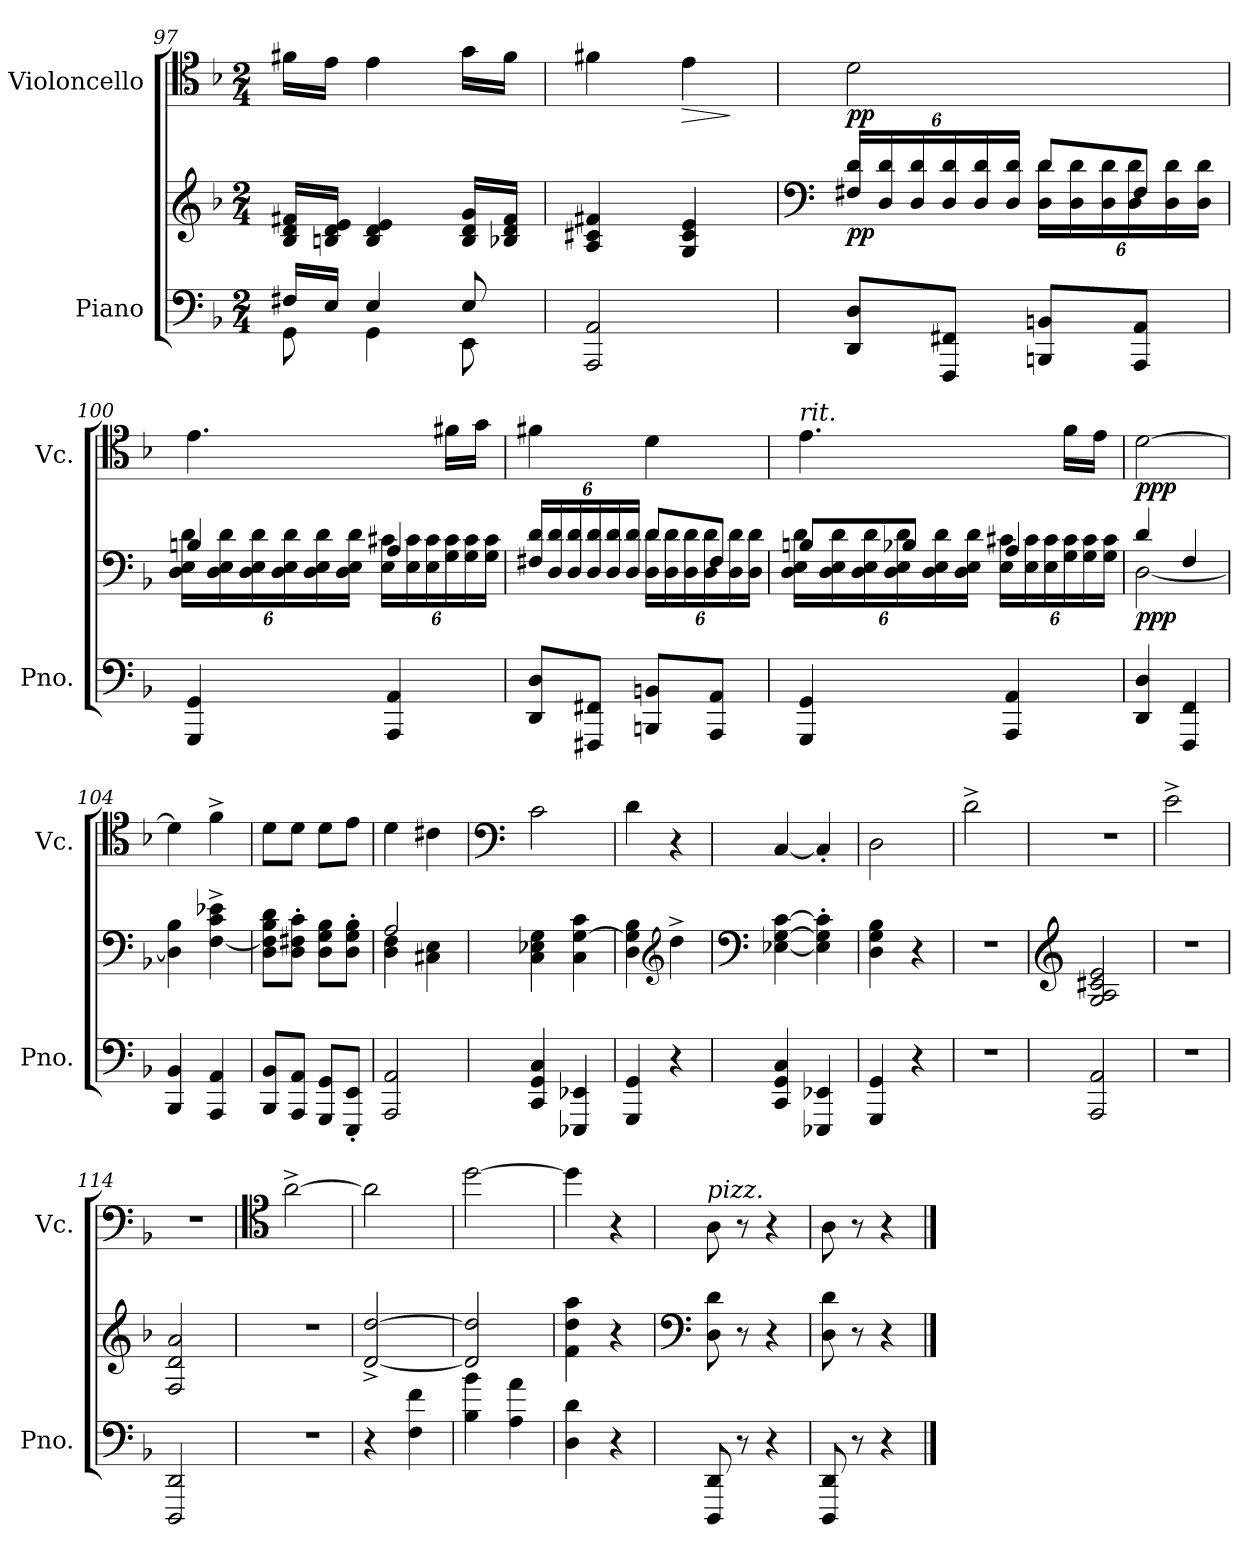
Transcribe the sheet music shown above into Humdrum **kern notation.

**kern	**kern	**dynam	**kern	**dynam
*part2	*part2	*part2	*part1	*part1
*staff3	*staff2	*staff2/3	*staff1	*staff1
*I"Piano	*	*	*I"Violoncello	*
*I'Pno.	*	*	*I'Vc.	*
!!LO:LB:g=z
*clefF4	*clefG2	*	*clefC4	*
*k[b-]	*k[b-]	*	*k[b-]	*
*M2/4	*M2/4	*	*M2/4	*
=97	=97	=97	=97	=97
*^	*	*	*	*
16F#X/LL	8GG\	16B-/ 16d/ 16f#X/LL	.	16f#X\LL	.
16E/JJ	.	16Bn/ 16d/ 16e/JJ	.	16e\JJ	.
4E/	4GG\	4B/ 4d/ 4e/	.	4e\	.
8E/	8EE\	16B/ 16d/ 16g/LL	.	16g\LL	.
.	.	16B-X/ 16d/ 16f#/JJ	.	16f#\JJ	.
*v	*v	*	*	*	*
=98	=98	=98	=98	=98
2AAA/ 2AA/	4A/ 4c#X/ 4f#X/	.	4f#X\	.
!	!	!	!	!LO:HP:b
.	4G/ 4c#/ 4e/	.	4e\	>
.	.	.	.	]
=99	=99	=99	=99	=99
*	*clefF4	*	*	*
*	*Xbrackettup	*	*	*
*	*^	*	*	*
!	!	!	!LO:DY:b	!	!LO:DY:b
8DD/ 8D/L	24F#X/ 24d/LL	4ryy	pp	2d\	pp
.	24D/ 24d/	.	.	.	.
.	24D/ 24d/	.	.	.	.
8FFF/ 8FF#X/J	24D/ 24d/	.	.	.	.
.	24D/ 24d/	.	.	.	.
.	24D/ 24d/JJ	.	.	.	.
8BBBn/ 8BBn/L	8d/L	24D\ 24d\LL	.	.	.
.	.	24D\ 24d\	.	.	.
.	.	24D\ 24d\	.	.	.
8AAA/ 8AA/J	8F#/J	24D\ 24d\	.	.	.
.	.	24D\ 24d\	.	.	.
.	.	24D\ 24d\JJ	.	.	.
!!LO:PB:g=z
=100	=100	=100	=100	=100	=100
4GGG/ 4GG/	4Bn/	24D\ 24E\ 24d\LL	.	4.e\	.
.	.	24D\ 24E\ 24d\	.	.	.
.	.	24D\ 24E\ 24d\	.	.	.
.	.	24D\ 24E\ 24d\	.	.	.
.	.	24D\ 24E\ 24d\	.	.	.
.	.	24D\ 24E\ 24d\JJ	.	.	.
4AAA/ 4AA/	4A/	24E\ 24c#X\LL	.	.	.
.	.	24E\ 24c#\	.	.	.
.	.	24E\ 24c#\	.	.	.
.	.	24G\ 24c#\	.	16f#X\LL	.
.	.	24G\ 24c#\	.	.	.
.	.	.	.	16g\JJ	.
.	.	24G\ 24c#\JJ	.	.	.
=101	=101	=101	=101	=101	=101
8DD/ 8D/L	24F#X/ 24d/LL	4ryy	.	4f#X\	.
.	24D/ 24d/	.	.	.	.
.	24D/ 24d/	.	.	.	.
8FFF#X/ 8FF#X/J	24D/ 24d/	.	.	.	.
.	24D/ 24d/	.	.	.	.
.	24D/ 24d/JJ	.	.	.	.
8BBBn/ 8BBn/L	8d/L	24D\ 24d\LL	.	4d\	.
.	.	24D\ 24d\	.	.	.
.	.	24D\ 24d\	.	.	.
8AAA/ 8AA/J	8F#/J	24D\ 24d\	.	.	.
.	.	24D\ 24d\	.	.	.
.	.	24D\ 24d\JJ	.	.	.
!!LO:LB:g=z
=102	=102	=102	=102	=102	=102
*	*	*	*	*MM56	*
!	!	!	!	!LO:TX:a:i:t=rit.	!
4GGG/ 4GG/	8Bn/L	24D\ 24E\ 24d\LL	.	4.e\	.
.	.	24D\ 24E\ 24d\	.	.	.
.	.	24D\ 24E\ 24d\	.	.	.
.	8B-X/J	24D\ 24E\ 24d\	.	.	.
.	.	24D\ 24E\ 24d\	.	.	.
.	.	24D\ 24E\ 24d\JJ	.	.	.
4AAA/ 4AA/	4A/	24E\ 24c#X\LL	.	.	.
.	.	24E\ 24c#\	.	.	.
.	.	24E\ 24c#\	.	.	.
*	*	*	*	*MM46	*
.	.	24G\ 24c#\	.	16f\LL	.
.	.	24G\ 24c#\	.	.	.
*	*	*	*	*MM44	*
.	.	.	.	16e\JJ	.
.	.	24G\ 24c#\JJ	.	.	.
=103	=103	=103	=103	=103	=103
!	!	!	!LO:DY:b	!	!LO:DY:b
4DD/ 4D/	4d/	[2D\	ppp	[2d\	ppp
4FFF/ 4FF/	4F/	.	.	.	.
*	*v	*v	*	*	*
=104	=104	=104	=104	=104
4BBB-/ 4BB-/	4D\] 4B-\	.	4d\]	.
4AAA/ 4AA/	[4F\^ 4c\^ 4e-X\^	.	4f^\	.
=105	=105	=105	=105	=105
8BBB-/ 8BB-/L	8D\ 8F\] 8B-\ 8d\L	.	8d\L	.
8AAA/ 8AA/J	8D\' 8F#X\' 8c\'J	.	8d\J	.
8GGG/ 8GG/L	8D\ 8G\ 8B-\L	.	8d\L	.
8EEE/' 8EE/'J	8D\' 8G\' 8B-\'J	.	8e\J	.
=106	=106	=106	=106	=106
*	*^	*	*	*
2AAA/ 2AA/	2A/	4D\ 4F\	.	4d\	.
.	.	4C#X\ 4E\	.	4c#X\	.
*	*v	*v	*	*	*
!!LO:LB:g=z
=107	=107	=107	=107	=107
*	*	*	*clefF4	*
4CC/ 4GG/ 4C/	4C\ 4E-X\ 4G\	.	2c\	.
4EEE-X/ 4EE-X/	4C\ [4G\ 4c\	.	.	.
=108	=108	=108	=108	=108
4GGG/ 4GG/	4D\ 4G\] 4B-\	.	4d\	.
*	*clefG2	*	*	*
4r	4dd^\	.	4r	.
=109	=109	=109	=109	=109
*	*clefF4	*	*	*
4CC/ 4GG/ 4C/	[4E-X\ [4G\ [4c\	.	[4C/	.
4EEE-X/ 4EE-X/	4E-\]' 4G\]' 4c\]'	.	4C'/]	.
=110	=110	=110	=110	=110
4GGG/ 4GG/	4D\ 4G\ 4B-\	.	2D\	.
4r	4r	.	.	.
=111	=111	=111	=111	=111
2r	2r	.	2d^\	.
=112	=112	=112	=112	=112
*	*clefG2	*	*	*
2AAA/ 2AA/	2G/ 2A/ 2c#X/ 2e/	.	2r	.
=113	=113	=113	=113	=113
2r	2r	.	2e^\	.
=114	=114	=114	=114	=114
2DDD/ 2DD/	2F/ 2d/ 2a/	.	2r	.
=115	=115	=115	=115	=115
*	*	*	*clefC4	*
2r	2r	.	[2a^\	.
=116	=116	=116	=116	=116
4r	[2d/^ [2dd/^	.	2a\]	.
4F\ 4f\	.	.	.	.
=117	=117	=117	=117	=117
4B-\ 4b-\	2d/] 2dd/]	.	[2dd\	.
4A\ 4a\	.	.	.	.
!!LO:LB:g=z
=118	=118	=118	=118	=118
4D\ 4d\	4f\ 4dd\ 4aa\	.	4dd\]	.
4r	4r	.	4r	.
=119	=119	=119	=119	=119
*	*clefF4	*	*	*
!	!	!	!LO:TX:a:i:t=pizz.	!
8DDD/ 8DD/	8D\ 8d\	.	8A\	.
8r	8r	.	8r	.
4r	4r	.	4r	.
=120	=120	=120	=120	=120
8DDD/ 8DD/	8D\ 8d\	.	8A\	.
8r	8r	.	8r	.
4r	4r	.	4r	.
==	==	==	==	==
*-	*-	*-	*-	*-
